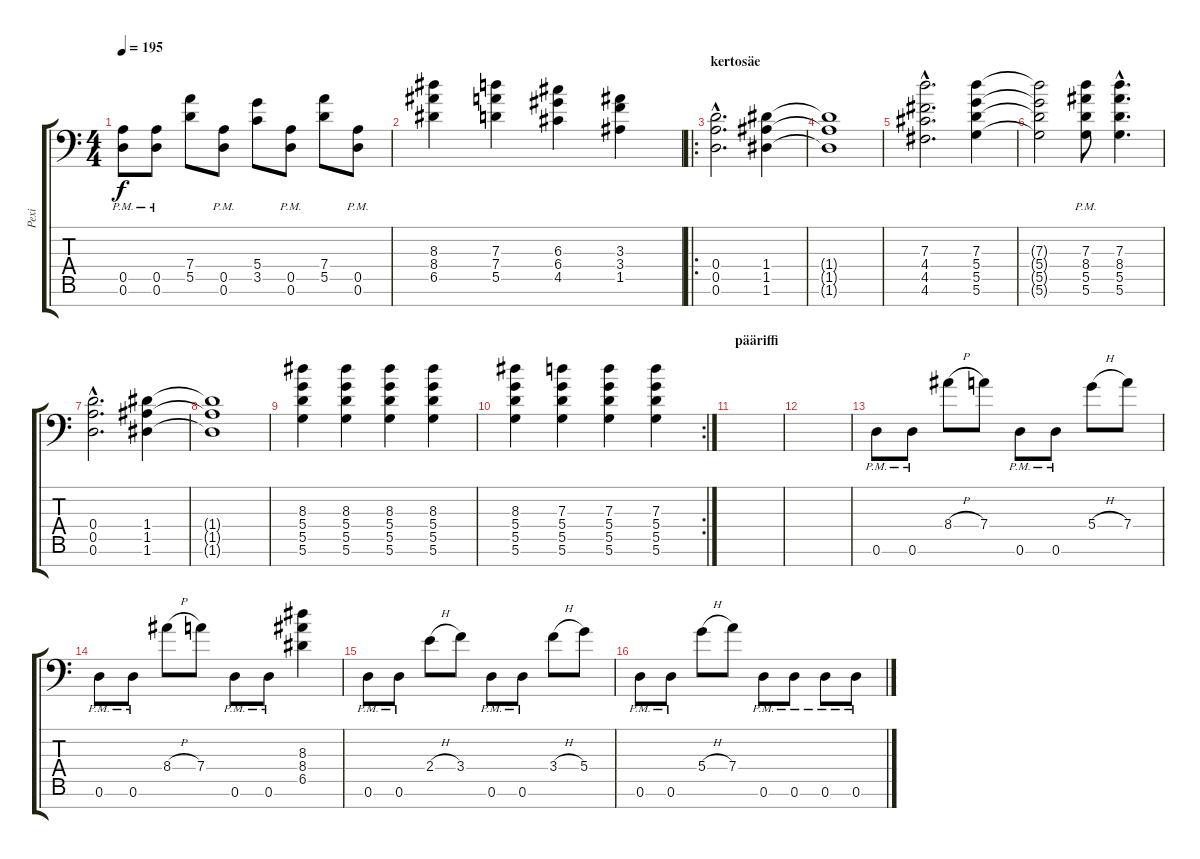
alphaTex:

\track ("Pexi" "Pexi") {instrument distortionguitar}
\staff {score tabs}
\tuning (E4 B3 G3 D3 A2 D2 A1) {hide}
\ts (4 4)
\tempo 195
\clef f4
\ks c
(0.5{pm} 0.6{pm}).8{dy f} (0.5{pm} 0.6{pm}).8 (7.4 5.5).8 (0.5{pm} 0.6{pm}).8 (5.4 3.5).8 (0.5{pm} 0.6{pm}).8 (7.4 5.5).8 (0.5{pm} 0.6{pm}).8 |
(8.3 8.4 6.5).4 (7.3 7.4 5.5).4 (6.3 6.4 4.5).4 (3.3 3.4 1.5).4 |
\ro
\section ("" "kertosäe")
(0.4{hac} 0.5{hac} 0.6{hac}).2{d} (1.4 1.5 1.6).4 |
(1.4{t} 1.5{t} 1.6{t}).1 |
(7.3{hac} 4.4{hac} 4.5{hac} 4.6{hac}).2{d} (7.3 5.4 5.5 5.6).4 |
(7.3{t} 5.4{t} 5.5{t} 5.6{t}).2 (7.3{pm} 8.4{pm} 5.5{pm} 5.6{pm}).8 (7.3{hac} 8.4{hac} 5.5{hac} 5.6{hac}).4{d} |
(0.4{hac} 0.5{hac} 0.6{hac}).2{d} (1.4 1.5 1.6).4 |
(1.4{t} 1.5{t} 1.6{t}).1 |
(8.3 5.4 5.5 5.6).4 (8.3 5.4 5.5 5.6).4 (8.3 5.4 5.5 5.6).4 (8.3 5.4 5.5 5.6).4 |
\rc 2
(8.3 5.4 5.5 5.6).4 (7.3 5.4 5.5 5.6).4 (7.3 5.4 5.5 5.6).4 (7.3 5.4 5.5 5.6).4 |
\section ("" "pääriffi")
|
|
0.6{pm}.8 0.6{pm}.8 8.4{h}.8 7.4.8 0.6{pm}.8 0.6{pm}.8 5.4{h}.8 7.4.8 |
0.6{pm}.8 0.6{pm}.8 8.4{h}.8 7.4.8 0.6{pm}.8 0.6{pm}.8 (8.3 8.4 6.5).4 |
0.6{pm}.8 0.6{pm}.8 2.4{h}.8 3.4.8 0.6{pm}.8 0.6{pm}.8 3.4{h}.8 5.4.8 |
0.6{pm}.8 0.6{pm}.8 5.4{h}.8 7.4.8 0.6{pm}.8 0.6{pm}.8 0.6{pm}.8 0.6{pm}.8
